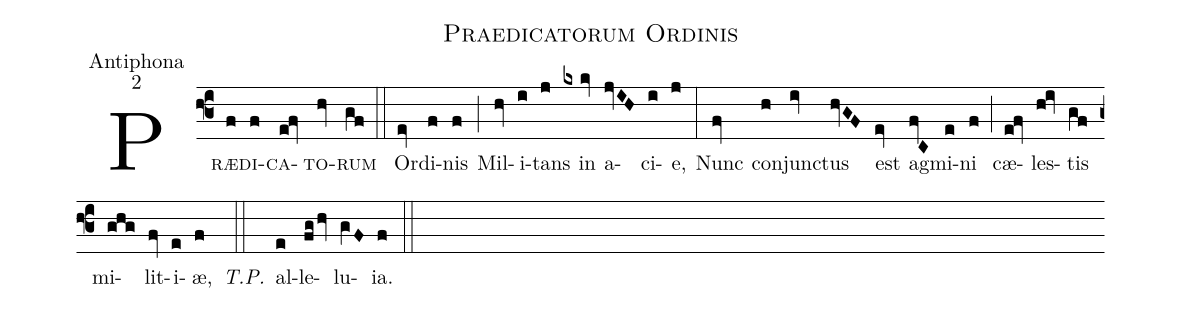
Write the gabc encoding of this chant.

name:Praedicatorum Ordinis;
office-part:Antiphona;
mode:2;
%%
(f3) <sc>Præ(f)di(f)ca(e!fv)to(hv)rum</sc>(gf) (::) Or(ev)di(f)nis(f) (;) Mil(hv)i(i)tans(j) in(kx/kv) a-(jvIH)ci(i)e,(j) (:) Nunc(fv) con(h)jun(iv)ctus(hvGF) est(ev) ag(fv!C)mi(e)ni(f) (;) cæ(e!fv)les(h!iv)tis(gf) mi(ghg)lit(fv)i(e)æ,(f) <i>T.P.</i>(::)  al(e)le(fghv)lu(gVF)ia.(f) (::)
